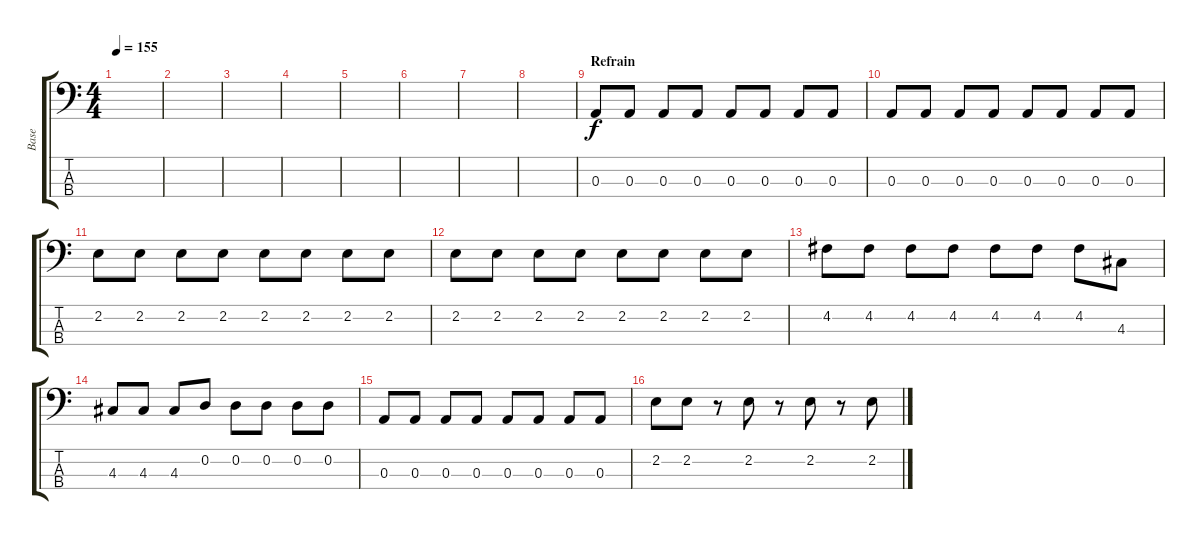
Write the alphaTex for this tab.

\track ("Base" "Base") {instrument electricbassfinger}
\staff {score tabs}
\tuning (G2 D2 A1 E1) {hide}
\ts (4 4)
\tempo 155
\clef f4
\ks c
|
|
|
|
|
|
|
|
\section ("" "Refrain")
0.3.8 0.3.8 0.3.8 0.3.8 0.3.8 0.3.8 0.3.8 0.3.8 |
0.3.8 0.3.8 0.3.8 0.3.8 0.3.8 0.3.8 0.3.8 0.3.8 |
2.2.8 2.2.8 2.2.8 2.2.8 2.2.8 2.2.8 2.2.8 2.2.8 |
2.2.8 2.2.8 2.2.8 2.2.8 2.2.8 2.2.8 2.2.8 2.2.8 |
4.2.8 4.2.8 4.2.8 4.2.8 4.2.8 4.2.8 4.2.8 4.3.8 |
4.3.8 4.3.8 4.3.8 0.2.8 0.2.8 0.2.8 0.2.8 0.2.8 |
0.3.8 0.3.8 0.3.8 0.3.8 0.3.8 0.3.8 0.3.8 0.3.8 |
2.2.8 2.2.8 r.8 2.2.8 r.8 2.2.8 r.8 2.2.8
